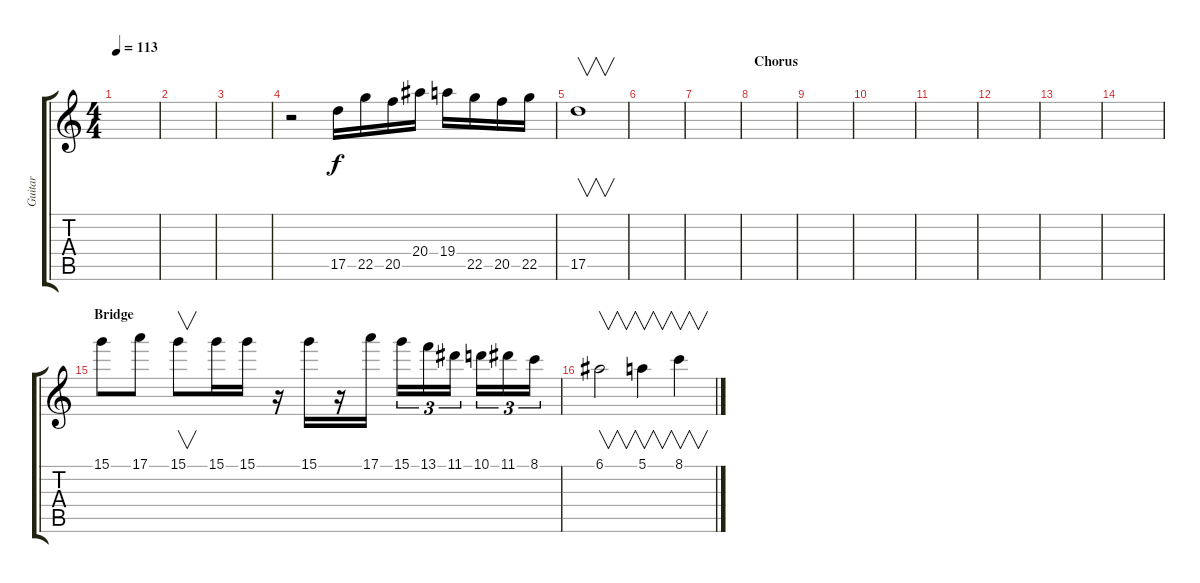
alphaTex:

\track ("Guitar" "Guitar") {instrument overdrivenguitar}
\staff {score tabs}
\tuning (E4 B3 G3 D3 A2 E2) {hide}
\ts (4 4)
\tempo 113
\clef g2
\ks c
|
|
|
r.2{volume 15 balance 13 instrument overdrivenguitar} 17.5.16 22.5.16 20.5.16 20.4.16 19.4.16 22.5.16 20.5.16 22.5.16 |
17.5.1{v volume 8} |
|
|
\section ("" "Chorus")
|
|
|
|
|
|
|
\section ("" "Bridge")
15.1.8{volume 15 balance 8 instrument overdrivenguitar} 17.1.8 15.1.8{v} 15.1.16 15.1.16 r.16 15.1.16 r.16 17.1.16 15.1.16{tu (3 2)} 13.1.16{tu (3 2)} 11.1.16{tu (3 2)} 10.1.16{tu (3 2)} 11.1.16{tu (3 2)} 8.1.16{tu (3 2)} |
6.1.2{v} 5.1.4{v} 8.1.4{v}
